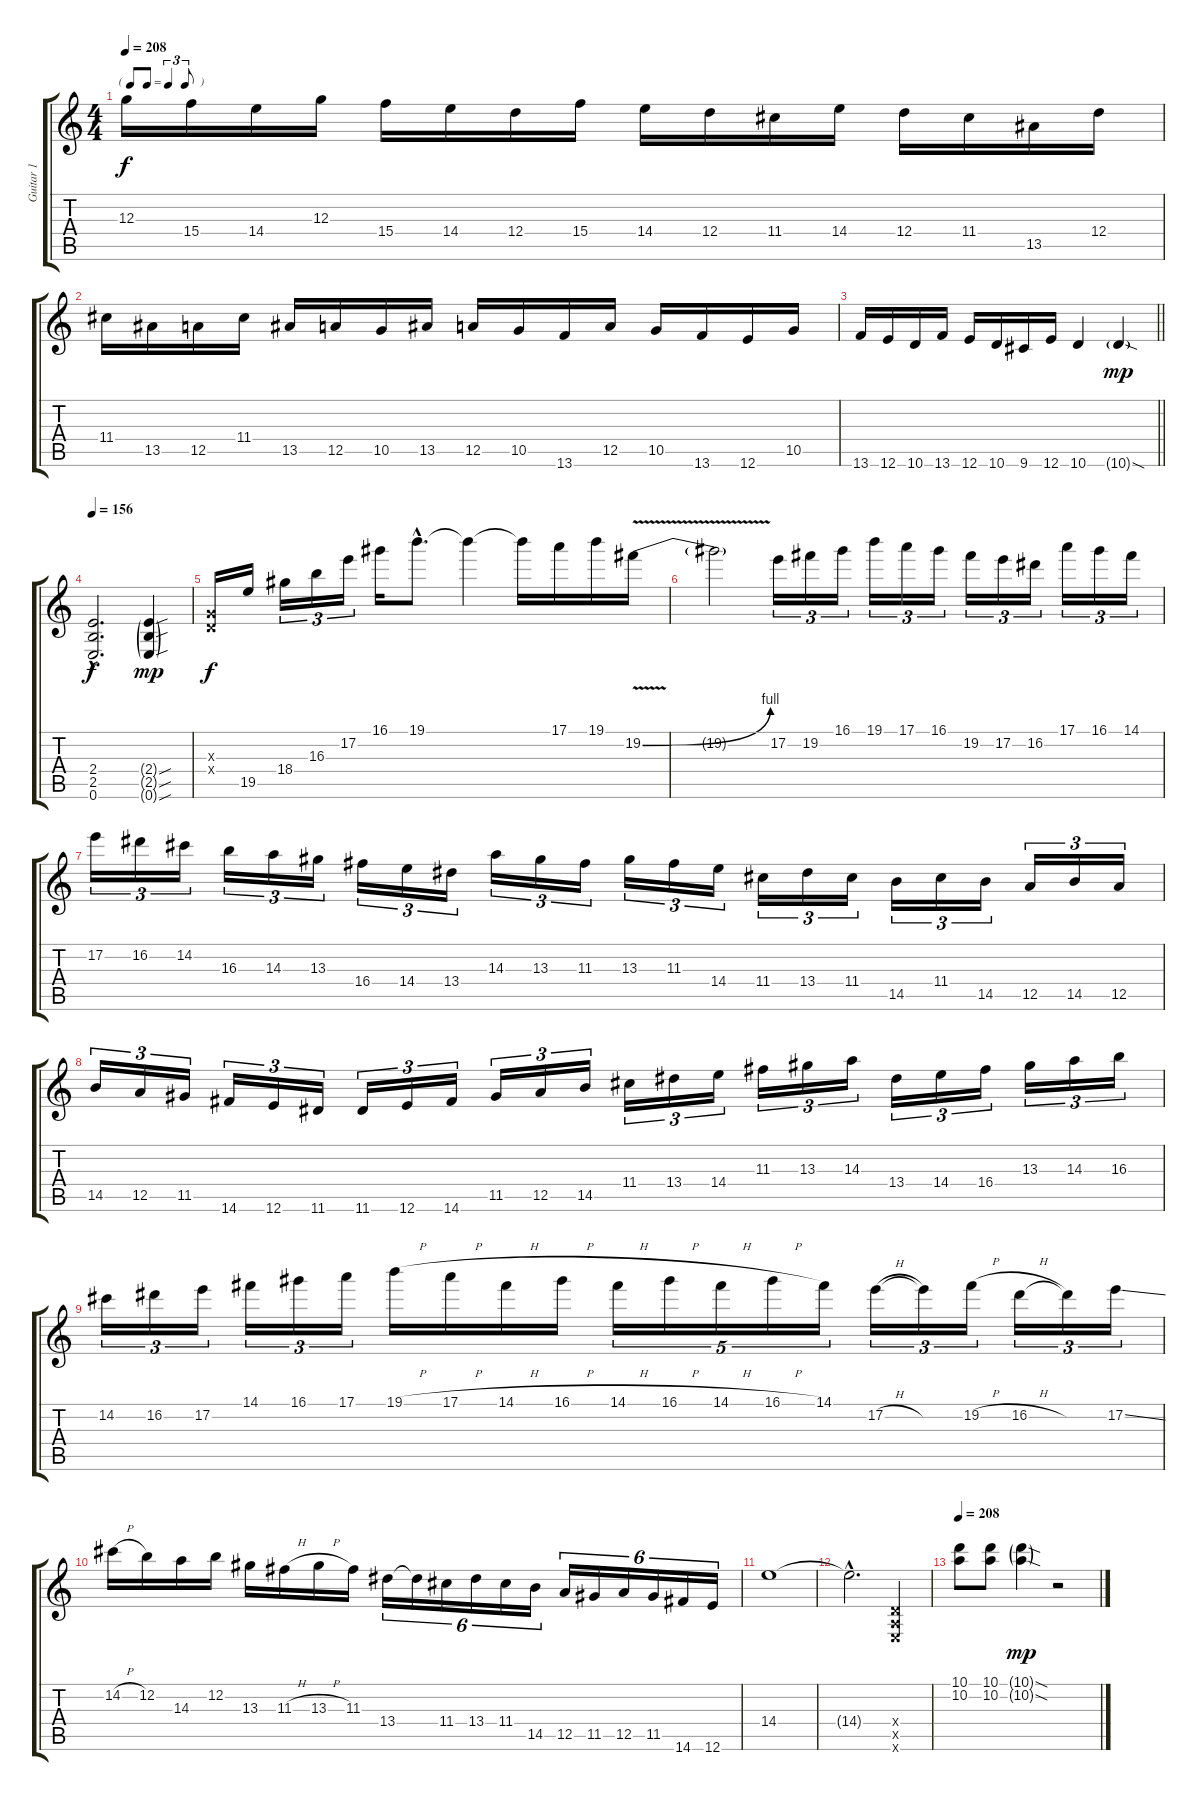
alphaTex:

\track ("Guitar 1" "Guitar 1") {instrument distortionguitar}
\staff {score tabs}
\tuning (E4 B3 G3 D3 A2 E2) {hide}
\ts (4 4)
\tf triplet8th
\tempo 208
\clef g2
\ks c
12.3.16{dy f} 15.4.16 14.4.16 12.3.16 15.4.16 14.4.16 12.4.16 15.4.16 14.4.16 12.4.16 11.4.16 14.4.16 12.4.16 11.4.16 13.5.16 12.4.16 |
11.4.16 13.5.16 12.5.16 11.4.16 13.5.16 12.5.16 10.5.16 13.5.16 12.5.16 10.5.16 13.6.16 12.5.16 10.5.16 13.6.16 12.6.16 10.5.16 |
\barLineRight lightlight
13.6.16 12.6.16 10.6.16 13.6.16 12.6.16 10.6.16 9.6.16 12.6.16 10.6.4 10.6{sod g}.4{dy mp} |
\tempo 156
(2.4{hac} 2.5{hac} 0.6{hac}).2{d dy f} (2.4{sou g} 2.5{sou g} 0.6{sou g}).4{dy mp} |
(0.3{x} 0.4{x}).16{dy f} 19.5.16 18.4.16{tu (3 2)} 16.3.16{tu (3 2)} 17.2.16{tu (3 2)} 16.1.16 19.1{hac}.8{d} 19.1{t}.4 19.1{t}.16 17.1.16 19.1.16 19.2{be (bend 0 0 60 4) v}.16 |
19.2{t}.2 17.2.16{tu (3 2)} 19.2.16{tu (3 2)} 16.1.16{tu (3 2)} 19.1.16{tu (3 2)} 17.1.16{tu (3 2)} 16.1.16{tu (3 2)} 19.2.16{tu (3 2)} 17.2.16{tu (3 2)} 16.2.16{tu (3 2)} 17.1.16{tu (3 2)} 16.1.16{tu (3 2)} 14.1.16{tu (3 2)} |
17.2.16{tu (3 2)} 16.2.16{tu (3 2)} 14.2.16{tu (3 2)} 16.3.16{tu (3 2)} 14.3.16{tu (3 2)} 13.3.16{tu (3 2)} 16.4.16{tu (3 2)} 14.4.16{tu (3 2)} 13.4.16{tu (3 2)} 14.3.16{tu (3 2)} 13.3.16{tu (3 2)} 11.3.16{tu (3 2)} 13.3.16{tu (3 2)} 11.3.16{tu (3 2)} 14.4.16{tu (3 2)} 11.4.16{tu (3 2)} 13.4.16{tu (3 2)} 11.4.16{tu (3 2)} 14.5.16{tu (3 2)} 11.4.16{tu (3 2)} 14.5.16{tu (3 2)} 12.5.16{tu (3 2)} 14.5.16{tu (3 2)} 12.5.16{tu (3 2)} |
14.5.16{tu (3 2)} 12.5.16{tu (3 2)} 11.5.16{tu (3 2)} 14.6.16{tu (3 2)} 12.6.16{tu (3 2)} 11.6.16{tu (3 2)} 11.6.16{tu (3 2)} 12.6.16{tu (3 2)} 14.6.16{tu (3 2)} 11.5.16{tu (3 2)} 12.5.16{tu (3 2)} 14.5.16{tu (3 2)} 11.4.16{tu (3 2)} 13.4.16{tu (3 2)} 14.4.16{tu (3 2)} 11.3.16{tu (3 2)} 13.3.16{tu (3 2)} 14.3.16{tu (3 2)} 13.4.16{tu (3 2)} 14.4.16{tu (3 2)} 16.4.16{tu (3 2)} 13.3.16{tu (3 2)} 14.3.16{tu (3 2)} 16.3.16{tu (3 2)} |
14.2.16{tu (3 2)} 16.2.16{tu (3 2)} 17.2.16{tu (3 2)} 14.1.16{tu (3 2)} 16.1.16{tu (3 2)} 17.1.16{tu (3 2)} 19.1{h}.16 17.1{h}.16 14.1{h}.16 16.1{h}.16 14.1{h}.16{tu (5 4)} 16.1{h}.16{tu (5 4)} 14.1{h}.16{tu (5 4)} 16.1{h}.16{tu (5 4)} 14.1.16{tu (5 4)} 17.2{h}.16{tu (3 2)} 17.2{t}.16{tu (3 2)} 19.2{h}.16{tu (3 2)} 16.2{h}.16{tu (3 2)} 16.2{t}.16{tu (3 2)} 17.2{ss}.16{tu (3 2)} |
14.2{h}.16 12.2.16 14.3.16 12.2.16 13.3.16 11.3{h}.16 13.3{h}.16 11.3.16 13.4.16{tu (6 4)} 13.4{t}.16{tu (6 4)} 11.4.16{tu (6 4)} 13.4.16{tu (6 4)} 11.4.16{tu (6 4)} 14.5.16{tu (6 4)} 12.5.16{tu (6 4)} 11.5.16{tu (6 4)} 12.5.16{tu (6 4)} 11.5.16{tu (6 4)} 14.6.16{tu (6 4)} 12.6.16{tu (6 4)} |
14.4.1 |
14.4{hac t}.2{d} (0.4{x} 0.5{x} 0.6{x}).4 |
\tempo 208
(10.1 10.2).8 (10.1 10.2).8 (10.1{sod g} 10.2{sod g}).4{dy mp} r.2
